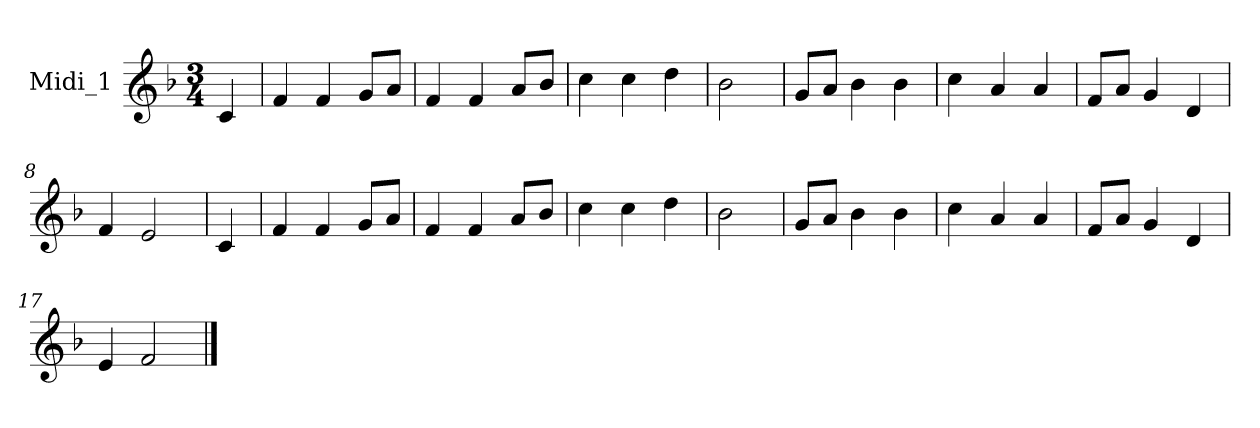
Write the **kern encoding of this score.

**kern
*part1
*staff1
*I"Midi_1
*clefG2
*k[b-]
*F:
*M3/4
=
4c
=1
4f
4f
8gL
8aJ
=2
4f
4f
8aL
8b-J
=3
4cc
4cc
4dd
=4
2b-
!!LO:LB:g=z
=5
8gL
8aJ
4b-
4b-
=6
4cc
4a
4a
=7
8fL
8aJ
4g
4d
=8
4f
2e
!!LO:LB:g=z
=9
4c
=10
4f
4f
8gL
8aJ
=11
4f
4f
8aL
8b-J
=12
4cc
4cc
4dd
=13
2b-
!!LO:LB:g=z
=14
8gL
8aJ
4b-
4b-
=15
4cc
4a
4a
=16
8fL
8aJ
4g
4d
=17
4e
2f
==
*-
